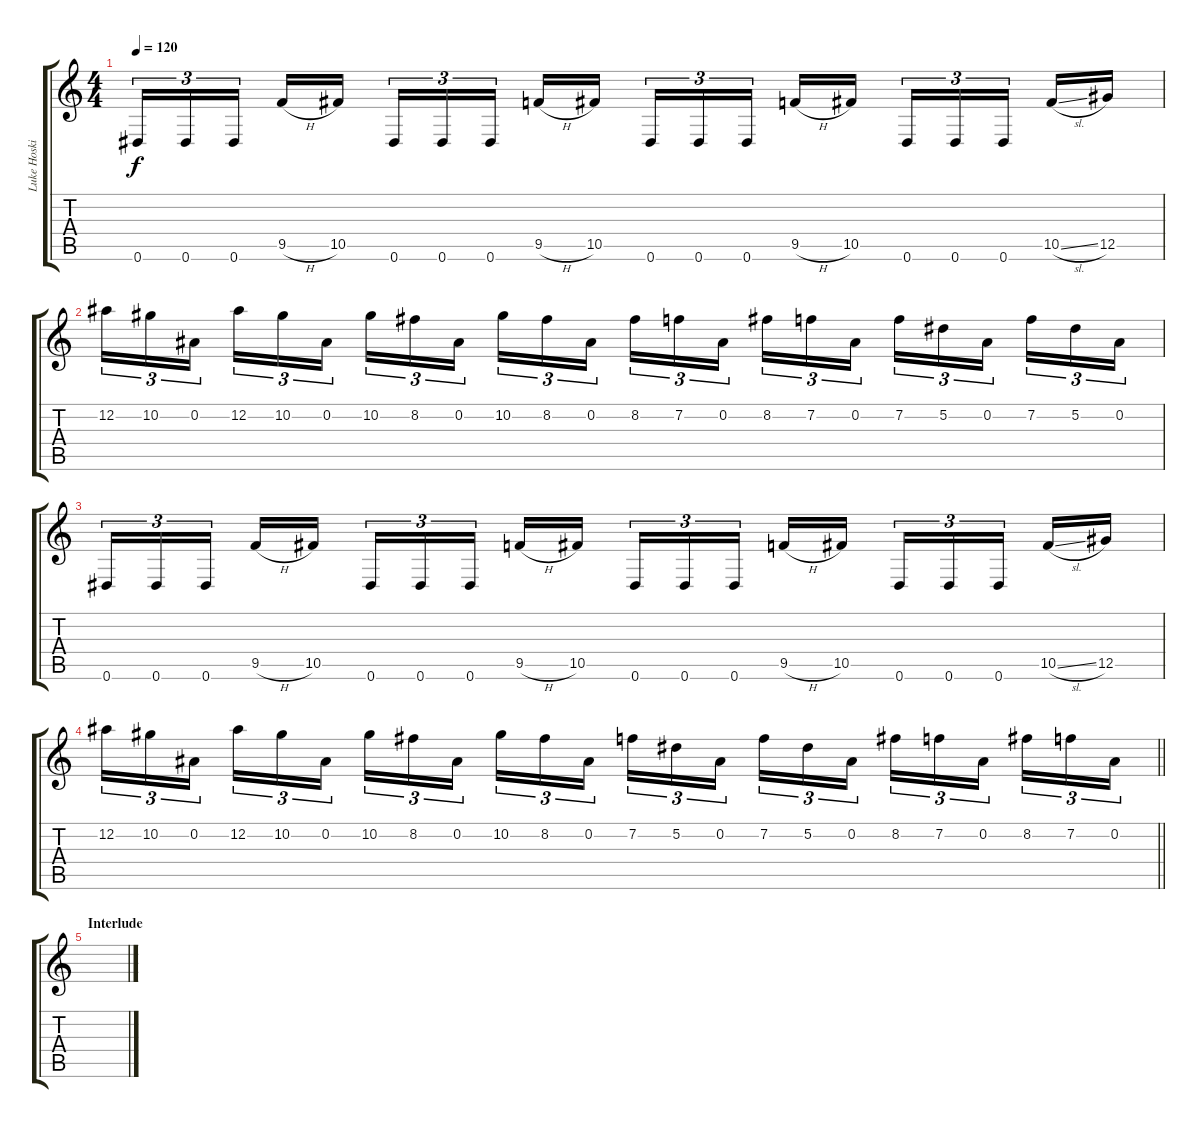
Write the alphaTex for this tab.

\track ("Luke Hoskin" "Luke Hoski") {instrument distortionguitar}
\staff {score tabs}
\tuning (Eb4 Bb3 Gb3 Db3 Ab2 Eb2) {hide}
\ts (4 4)
\tempo 120
\clef g2
\ks c
0.6.16{tu (3 2) dy f} 0.6.16{tu (3 2)} 0.6.16{tu (3 2) beam splitsecondary} 9.5{h}.16 10.5.16 0.6.16{tu (3 2)} 0.6.16{tu (3 2)} 0.6.16{tu (3 2) beam splitsecondary} 9.5{h}.16 10.5.16 0.6.16{tu (3 2)} 0.6.16{tu (3 2)} 0.6.16{tu (3 2) beam splitsecondary} 9.5{h}.16 10.5.16 0.6.16{tu (3 2)} 0.6.16{tu (3 2)} 0.6.16{tu (3 2) beam splitsecondary} 10.5{sl}.16 12.5.16 |
12.2.16{tu (3 2)} 10.2.16{tu (3 2)} 0.2.16{tu (3 2) beam splitsecondary} 12.2.16{tu (3 2)} 10.2.16{tu (3 2)} 0.2.16{tu (3 2)} 10.2.16{tu (3 2)} 8.2.16{tu (3 2)} 0.2.16{tu (3 2) beam splitsecondary} 10.2.16{tu (3 2)} 8.2.16{tu (3 2)} 0.2.16{tu (3 2)} 8.2.16{tu (3 2)} 7.2.16{tu (3 2)} 0.2.16{tu (3 2) beam splitsecondary} 8.2.16{tu (3 2)} 7.2.16{tu (3 2)} 0.2.16{tu (3 2)} 7.2.16{tu (3 2)} 5.2.16{tu (3 2)} 0.2.16{tu (3 2) beam splitsecondary} 7.2.16{tu (3 2)} 5.2.16{tu (3 2)} 0.2.16{tu (3 2)} |
0.6.16{tu (3 2)} 0.6.16{tu (3 2)} 0.6.16{tu (3 2) beam splitsecondary} 9.5{h}.16 10.5.16 0.6.16{tu (3 2)} 0.6.16{tu (3 2)} 0.6.16{tu (3 2) beam splitsecondary} 9.5{h}.16 10.5.16 0.6.16{tu (3 2)} 0.6.16{tu (3 2)} 0.6.16{tu (3 2) beam splitsecondary} 9.5{h}.16 10.5.16 0.6.16{tu (3 2)} 0.6.16{tu (3 2)} 0.6.16{tu (3 2) beam splitsecondary} 10.5{sl}.16 12.5.16 |
\barLineRight lightlight
12.2.16{tu (3 2)} 10.2.16{tu (3 2)} 0.2.16{tu (3 2) beam splitsecondary} 12.2.16{tu (3 2)} 10.2.16{tu (3 2)} 0.2.16{tu (3 2)} 10.2.16{tu (3 2)} 8.2.16{tu (3 2)} 0.2.16{tu (3 2) beam splitsecondary} 10.2.16{tu (3 2)} 8.2.16{tu (3 2)} 0.2.16{tu (3 2)} 7.2.16{tu (3 2)} 5.2.16{tu (3 2)} 0.2.16{tu (3 2) beam splitsecondary} 7.2.16{tu (3 2)} 5.2.16{tu (3 2)} 0.2.16{tu (3 2)} 8.2.16{tu (3 2)} 7.2.16{tu (3 2)} 0.2.16{tu (3 2) beam splitsecondary} 8.2.16{tu (3 2)} 7.2.16{tu (3 2)} 0.2.16{tu (3 2)} |
\section ("" "Interlude")
